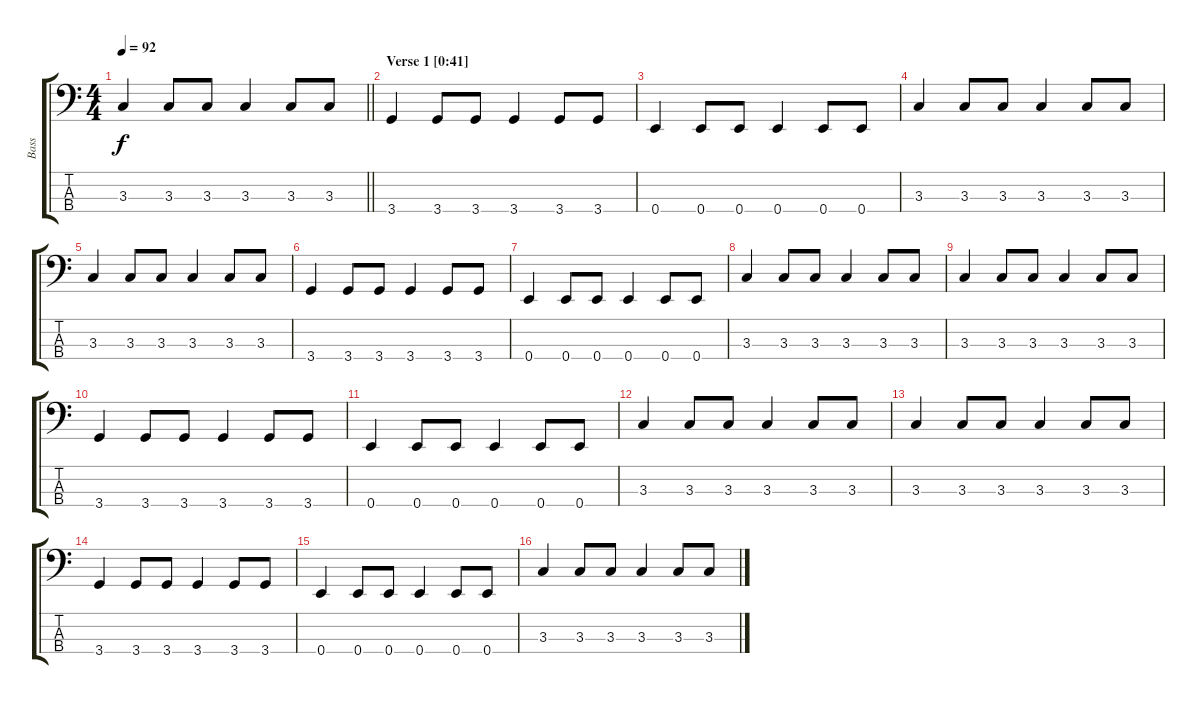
\track ("Bass" "Bass") {instrument electricbassfinger}
\staff {score tabs}
\tuning (G2 D2 A1 E1) {hide}
\ts (4 4)
\tempo 92
\clef f4
\barLineRight lightlight
\ks c
3.3.4{dy f} 3.3.8 3.3.8 3.3.4 3.3.8 3.3.8 |
\section ("" "Verse 1 [0:41]")
3.4.4 3.4.8 3.4.8 3.4.4 3.4.8 3.4.8 |
0.4.4 0.4.8 0.4.8 0.4.4 0.4.8 0.4.8 |
3.3.4 3.3.8 3.3.8 3.3.4 3.3.8 3.3.8 |
3.3.4 3.3.8 3.3.8 3.3.4 3.3.8 3.3.8 |
3.4.4 3.4.8 3.4.8 3.4.4 3.4.8 3.4.8 |
0.4.4 0.4.8 0.4.8 0.4.4 0.4.8 0.4.8 |
3.3.4 3.3.8 3.3.8 3.3.4 3.3.8 3.3.8 |
3.3.4 3.3.8 3.3.8 3.3.4 3.3.8 3.3.8 |
3.4.4 3.4.8 3.4.8 3.4.4 3.4.8 3.4.8 |
0.4.4 0.4.8 0.4.8 0.4.4 0.4.8 0.4.8 |
3.3.4 3.3.8 3.3.8 3.3.4 3.3.8 3.3.8 |
3.3.4 3.3.8 3.3.8 3.3.4 3.3.8 3.3.8 |
3.4.4 3.4.8 3.4.8 3.4.4 3.4.8 3.4.8 |
0.4.4 0.4.8 0.4.8 0.4.4 0.4.8 0.4.8 |
3.3.4 3.3.8 3.3.8 3.3.4 3.3.8 3.3.8
